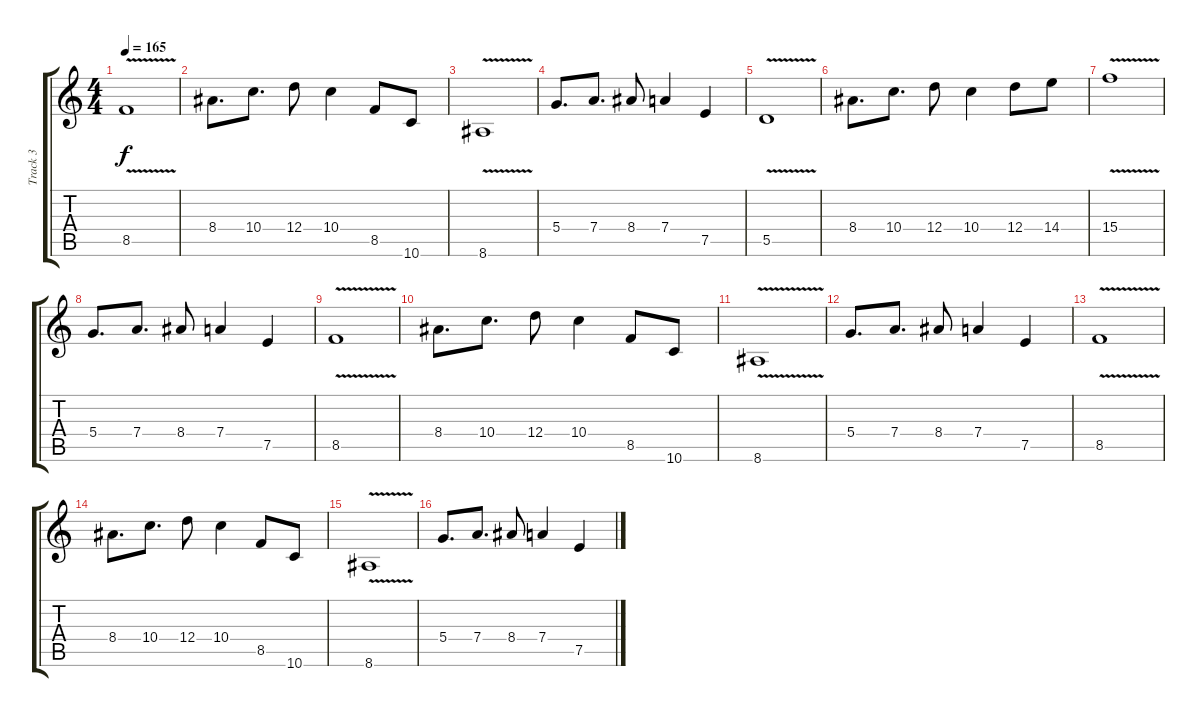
\track ("Track 3" "Track 3") {instrument overdrivenguitar}
\staff {score tabs}
\tuning (E4 B3 G3 D3 A2 D2) {hide}
\ts (4 4)
\tempo 165
\clef g2
\ks c
8.5{v}.1{dy f} |
8.4.8{d} 10.4.8{d} 12.4.8 10.4.4 8.5.8 10.6.8 |
8.6{v}.1 |
5.4.8{d} 7.4.8{d} 8.4.8 7.4.4 7.5.4 |
5.5{v}.1 |
8.4.8{d} 10.4.8{d} 12.4.8 10.4.4 12.4.8 14.4.8 |
15.4{v}.1 |
5.4.8{d} 7.4.8{d} 8.4.8 7.4.4 7.5.4 |
8.5{v}.1 |
8.4.8{d} 10.4.8{d} 12.4.8 10.4.4 8.5.8 10.6.8 |
8.6{v}.1 |
5.4.8{d} 7.4.8{d} 8.4.8 7.4.4 7.5.4 |
8.5{v}.1 |
8.4.8{d} 10.4.8{d} 12.4.8 10.4.4 8.5.8 10.6.8 |
8.6{v}.1 |
5.4.8{d} 7.4.8{d} 8.4.8 7.4.4 7.5.4
